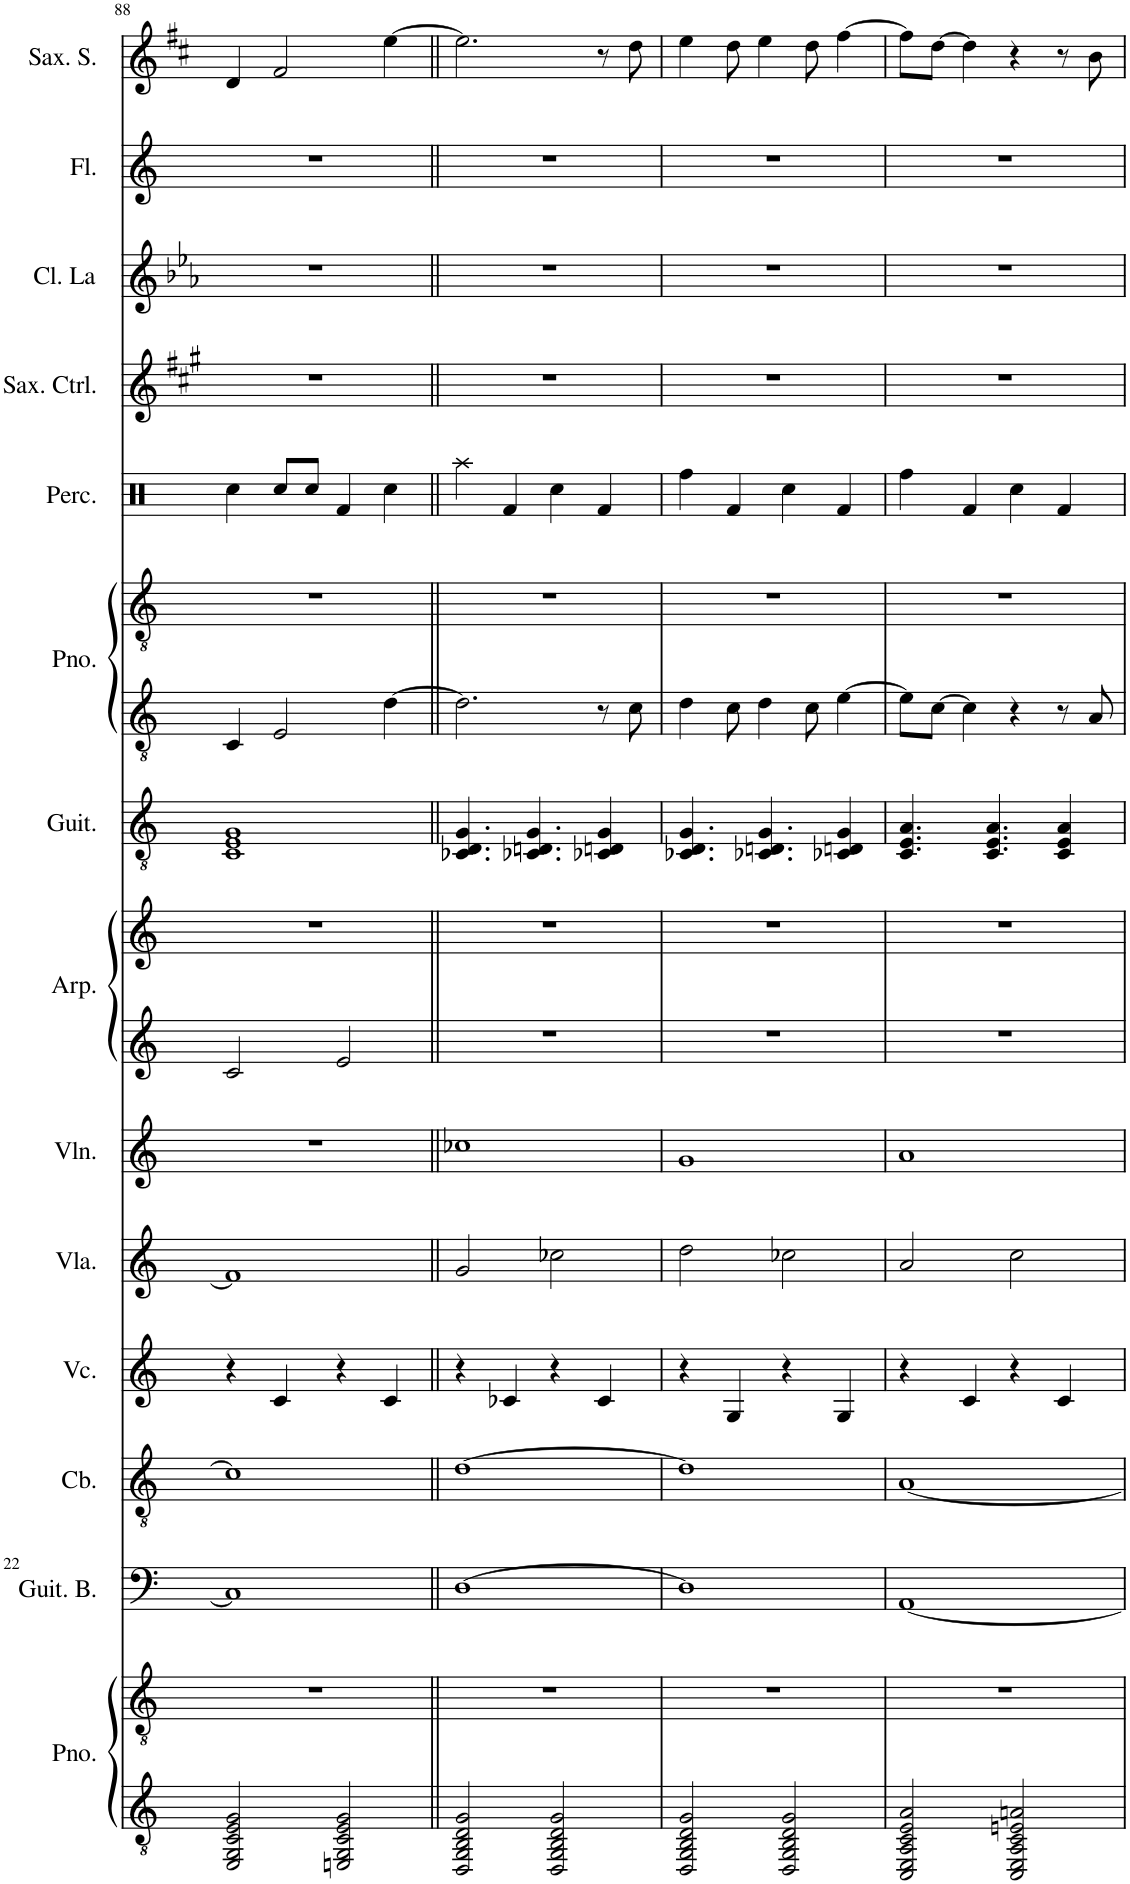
**kern	**kern	**kern	**kern	**kern	**kern	**kern	**kern	**kern	**kern	**kern	**kern	**kern	**kern	**kern	**kern	**kern
*part14	*part14	*part13	*part12	*part11	*part10	*part9	*part8	*part8	*part7	*part6	*part6	*part5	*part4	*part3	*part2	*part1
*staff17	*staff16	*staff15	*staff14	*staff13	*staff12	*staff11	*staff10	*staff9	*staff8	*staff7	*staff6	*staff5	*staff4	*staff3	*staff2	*staff1
*I"Piano	*	*I"Guitare Basse	*I"Contrabajo	*I"Violonchelo	*I"Viola	*I"Violín	*I"Arpa	*	*I"Guitarra acústica	*I"Piano	*	*I"Set de percusión	*I"Saxofón contralto	*I"Clarinete en La	*I"Flauta	*I"Saxophone Soprano
*I'Pno.	*	*I'Guit. B.	*I'Cb.	*I'Vc.	*I'Vla.	*I'Vln.	*I'Arp.	*	*I'Guit.	*I'Pno.	*	*I'Perc.	*I'Sax. Ctrl.	*I'Cl. La	*I'Fl.	*I'Sax. S.
!!LO:PB:g=z
*clefGv2	*clefGv2	*clefF4	*clefGv2	*clefG2	*clefG2	*clefG2	*clefG2	*clefG2	*clefGv2	*clefGv2	*clefGv2	*clefX	*clefG2	*clefG2	*clefG2	*clefG2
*	*	*Trd7c12	*Trd7c12	*	*	*	*	*	*	*	*	*	*Trd5c9	*Trd2c3	*	*Trd1c2
*k[]	*k[]	*k[]	*k[]	*k[]	*k[]	*k[]	*k[]	*k[]	*k[]	*k[]	*k[]	*k[]	*k[f#c#g#]	*k[b-e-a-]	*k[]	*k[f#c#]
*M4/4	*M4/4	*M4/4	*M4/4	*M4/4	*M4/4	*M4/4	*M4/4	*M4/4	*M4/4	*M4/4	*M4/4	*M4/4	*M4/4	*M4/4	*M4/4	*M4/4
=88	=88	=88	=88	=88	=88	=88	=88	=88	=88	=88	=88	=88	=88	=88	=88	=88
2EE/ 2GG/ 2C/ 2E/ 2G/	1r	1C]	1c]	4r	1f-]	1r	2c/	1r	1C 1E 1G	4C/	1r	4Rcc\	1r	1r	1r	4d/
.	.	.	.	4c/	.	.	.	.	.	2E/	.	8Rcc/L	.	.	.	2f#/
.	.	.	.	.	.	.	.	.	.	.	.	8Rcc/J	.	.	.	.
2EEn/ 2GG/ 2C/ 2E/ 2G/	.	.	.	4r	.	.	2e/	.	.	.	.	4Rf/	.	.	.	.
.	.	.	.	4c/	.	.	.	.	.	[4d\	.	4Rcc\	.	.	.	[4ee\
=89||	=89||	=89||	=89||	=89||	=89||	=89||	=89||	=89||	=89||	=89||	=89||	=89||	=89||	=89||	=89||	=89||
2DD/ 2GG/ 2BB/ 2D/ 2G/	1r	[1D	[1d	4r	2g/	1cc-X	1r	1r	4.C-X/ 4.D/ 4.G/	2.d\]	1r	4Raa\	1r	1r	1r	2.ee\]
.	.	.	.	4c-X/	.	.	.	.	.	.	.	4Rf/	.	.	.	.
.	.	.	.	.	.	.	.	.	4.C-X/ 4.Dn/ 4.G/	.	.	.	.	.	.	.
2DD/ 2GG/ 2BB/ 2D/ 2G/	.	.	.	4r	2cc-X\	.	.	.	.	.	.	4Rcc\	.	.	.	.
.	.	.	.	4c-/	.	.	.	.	4C-X/ 4Dn/ 4G/	8r	.	4Rf/	.	.	.	8r
.	.	.	.	.	.	.	.	.	.	8c\	.	.	.	.	.	8dd\
=90	=90	=90	=90	=90	=90	=90	=90	=90	=90	=90	=90	=90	=90	=90	=90	=90
2DD/ 2GG/ 2BB/ 2D/ 2G/	1r	1D]	1d]	4r	2dd\	1g	1r	1r	4.C-X/ 4.D/ 4.G/	4d\	1r	4Rff\	1r	1r	1r	4ee\
.	.	.	.	4G/	.	.	.	.	.	8c\	.	4Rf/	.	.	.	8dd\
.	.	.	.	.	.	.	.	.	4.C-X/ 4.Dn/ 4.G/	4d\	.	.	.	.	.	4ee\
2DD/ 2GG/ 2BB/ 2D/ 2G/	.	.	.	4r	2cc-X\	.	.	.	.	.	.	4Rcc\	.	.	.	.
.	.	.	.	.	.	.	.	.	.	8c\	.	.	.	.	.	8dd\
.	.	.	.	4G/	.	.	.	.	4C-X/ 4Dn/ 4G/	[4e\	.	4Rf/	.	.	.	[4ff#\
=91	=91	=91	=91	=91	=91	=91	=91	=91	=91	=91	=91	=91	=91	=91	=91	=91
2CC/ 2EE/ 2AA/ 2C/ 2E/ 2A/	1r	[1AA	[1A	4r	2a/	1a	1r	1r	4.C/ 4.E/ 4.A/	8e\L]	1r	4Rff\	1r	1r	1r	8ff#\L]
.	.	.	.	.	.	.	.	.	.	[8c\J	.	.	.	.	.	[8dd\J
.	.	.	.	4c/	.	.	.	.	.	4c\]	.	4Rf/	.	.	.	4dd\]
.	.	.	.	.	.	.	.	.	4.C/ 4.E/ 4.A/	.	.	.	.	.	.	.
2CC/ 2EE/ 2AA/ 2C/ 2En/ 2An/	.	.	.	4r	2cc\	.	.	.	.	4r	.	4Rcc\	.	.	.	4r
.	.	.	.	4c/	.	.	.	.	4C/ 4E/ 4A/	8r	.	4Rf/	.	.	.	8r
.	.	.	.	.	.	.	.	.	.	8A/	.	.	.	.	.	8b\
=	=	=	=	=	=	=	=	=	=	=	=	=	=	=	=	=
*-	*-	*-	*-	*-	*-	*-	*-	*-	*-	*-	*-	*-	*-	*-	*-	*-
